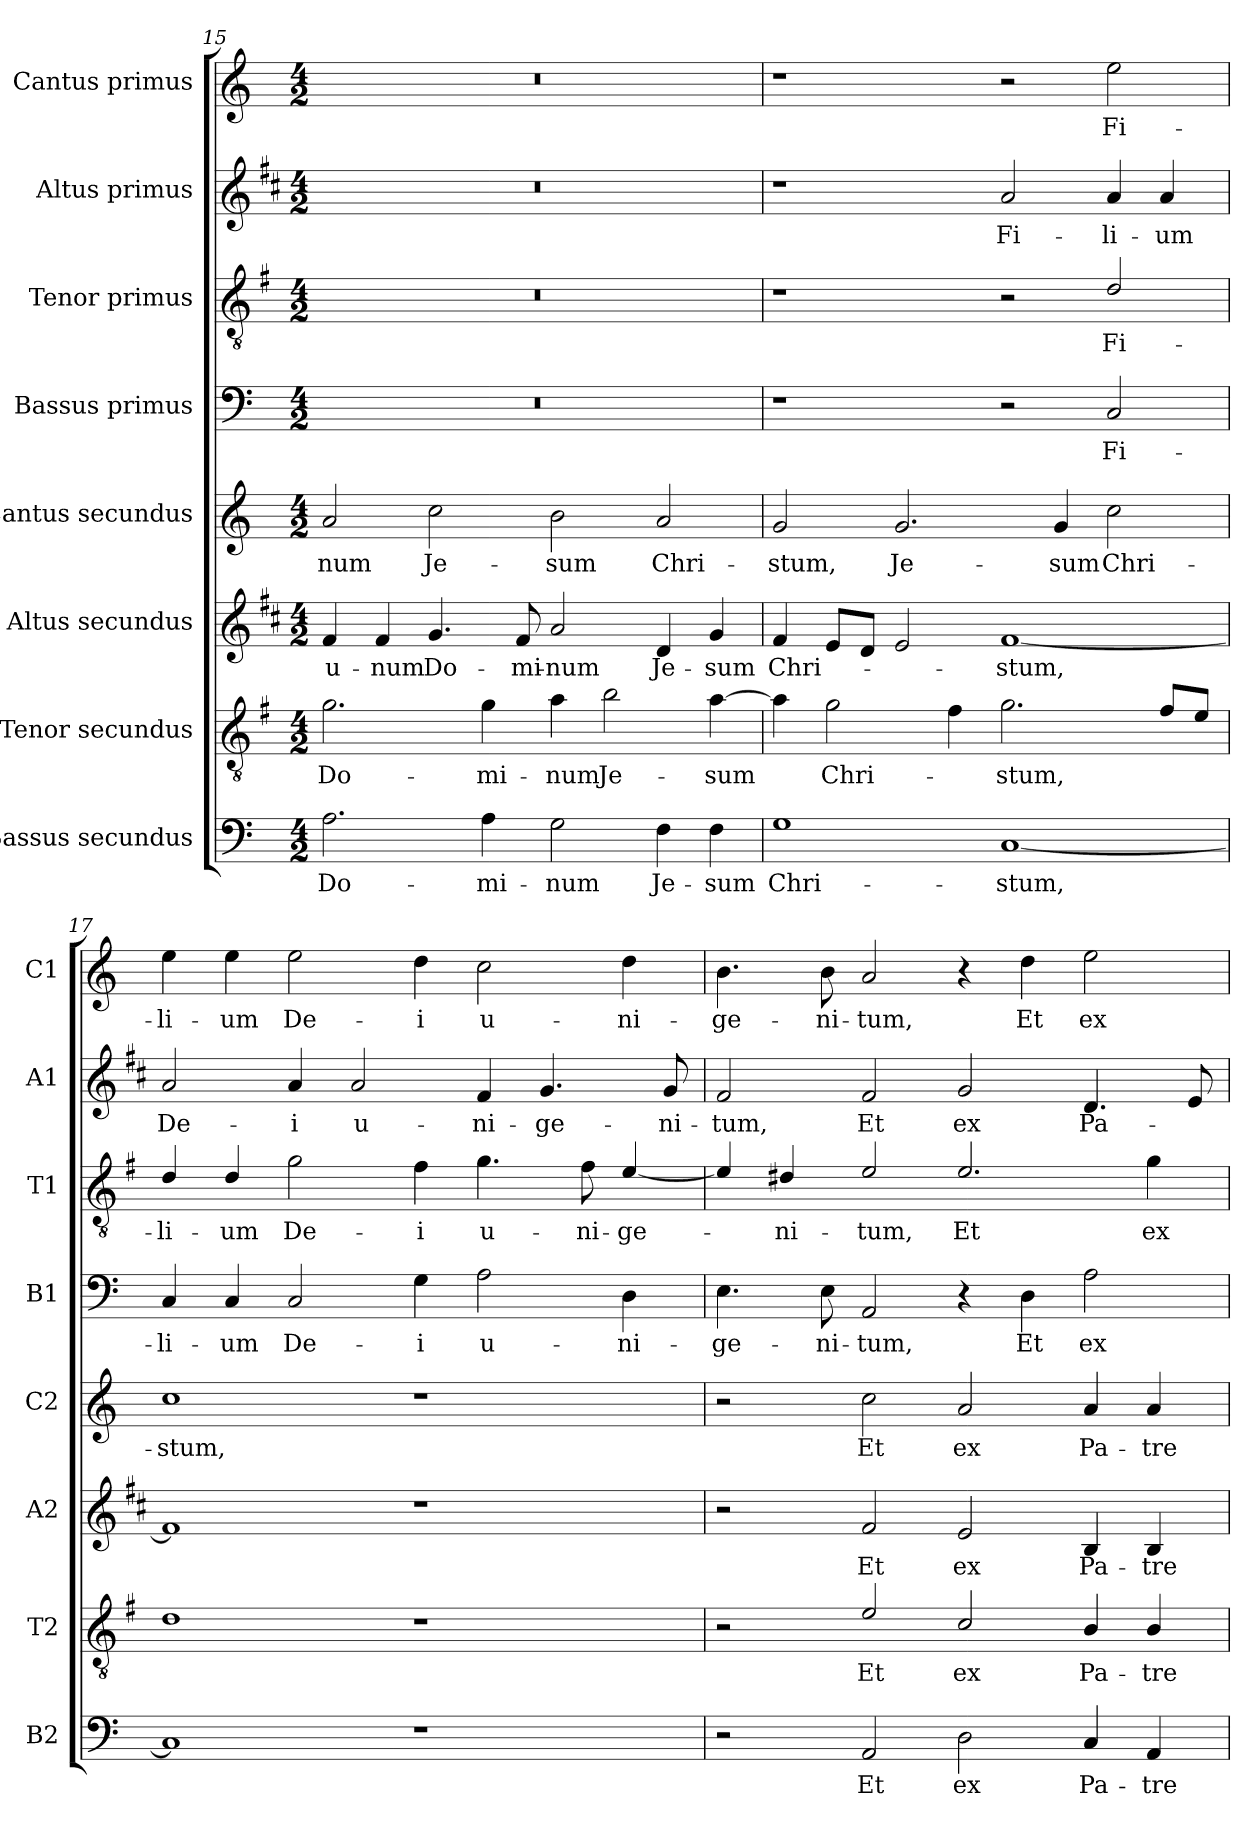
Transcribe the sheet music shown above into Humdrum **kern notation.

**kern	**text	**kern	**text	**kern	**text	**kern	**text	**kern	**text	**kern	**text	**kern	**text	**kern	**text
*part8	*part8	*part7	*part7	*part6	*part6	*part5	*part5	*part4	*part4	*part3	*part3	*part2	*part2	*part1	*part1
*staff8	*staff8	*staff7	*staff7	*staff6	*staff6	*staff5	*staff5	*staff4	*staff4	*staff3	*staff3	*staff2	*staff2	*staff1	*staff1
*I"Bassus secundus	*	*I"Tenor secundus	*	*I"Altus secundus	*	*I"Cantus secundus	*	*I"Bassus primus	*	*I"Tenor primus	*	*I"Altus primus	*	*I"Cantus primus	*
*I'B2	*	*I'T2	*	*I'A2	*	*I'C2	*	*I'B1	*	*I'T1	*	*I'A1	*	*I'C1	*
!!LO:LB:g=z
*clefF4	*	*clefGv2	*	*clefG2	*	*clefG2	*	*clefF4	*	*clefGv2	*	*clefG2	*	*clefG2	*
*	*	*ITrd4c7	*	*ITrd1c2	*	*	*	*	*	*ITrd4c7	*	*ITrd1c2	*	*	*
*k[]	*	*k[]	*	*k[]	*	*k[]	*	*k[]	*	*k[]	*	*k[]	*	*k[]	*
*C:	*	*C:	*	*C:	*	*C:	*	*C:	*	*C:	*	*C:	*	*C:	*
*M4/2	*	*M4/2	*	*M4/2	*	*M4/2	*	*M4/2	*	*M4/2	*	*M4/2	*	*M4/2	*
=15	=15	=15	=15	=15	=15	=15	=15	=15	=15	=15	=15	=15	=15	=15	=15
!	!LO:LY:b	!	!LO:LY:b	!	!LO:LY:b	!	!LO:LY:b	!	!	!	!	!	!	!	!
2.A\	Do-	2.c\	Do-	4e/	u-	2a/	-num	0r	.	0r	.	0r	.	0r	.
!	!	!	!	!	!LO:LY:b	!	!	!	!	!	!	!	!	!	!
.	.	.	.	4e/	-num	.	.	.	.	.	.	.	.	.	.
!	!	!	!	!	!LO:LY:b	!	!LO:LY:b	!	!	!	!	!	!	!	!
.	.	.	.	4.f/	Do-	2cc\	Je-	.	.	.	.	.	.	.	.
!	!LO:LY:b	!	!LO:LY:b	!	!	!	!	!	!	!	!	!	!	!	!
4A\	-mi-	4c\	-mi-	.	.	.	.	.	.	.	.	.	.	.	.
!	!	!	!	!	!LO:LY:b	!	!	!	!	!	!	!	!	!	!
.	.	.	.	8e/	-mi-	.	.	.	.	.	.	.	.	.	.
!	!LO:LY:b	!	!LO:LY:b	!	!LO:LY:b	!	!LO:LY:b	!	!	!	!	!	!	!	!
2G\	-num	4d\	-num	2g/	-num	2b\	-sum	.	.	.	.	.	.	.	.
!	!	!	!LO:LY:b	!	!	!	!	!	!	!	!	!	!	!	!
.	.	2e\	Je-	.	.	.	.	.	.	.	.	.	.	.	.
!	!LO:LY:b	!	!	!	!LO:LY:b	!	!LO:LY:b	!	!	!	!	!	!	!	!
4F\	Je-	.	.	4c/	Je-	2a/	Chri-	.	.	.	.	.	.	.	.
!	!LO:LY:b	!	!LO:LY:b	!	!LO:LY:b	!	!	!	!	!	!	!	!	!	!
4F\	-sum	[4d\	-sum	4f/	-sum	.	.	.	.	.	.	.	.	.	.
=16	=16	=16	=16	=16	=16	=16	=16	=16	=16	=16	=16	=16	=16	=16	=16
!	!LO:LY:b	!	!	!	!LO:LY:b	!	!LO:LY:b	!	!	!	!	!	!	!	!
1G	Chri-	4d\]	.	4e/	Chri-	2g/	-stum,	1r	.	1r	.	1r	.	1r	.
!	!	!	!LO:LY:b	!	!	!	!	!	!	!	!	!	!	!	!
.	.	2c\	Chri-	8d/L	.	.	.	.	.	.	.	.	.	.	.
.	.	.	.	8c/J	.	.	.	.	.	.	.	.	.	.	.
!	!	!	!	!	!	!	!LO:LY:b	!	!	!	!	!	!	!	!
.	.	.	.	2d/	.	2.g/	Je-	.	.	.	.	.	.	.	.
.	.	4B\	.	.	.	.	.	.	.	.	.	.	.	.	.
!	!LO:LY:b	!	!LO:LY:b	!	!LO:LY:b	!	!	!	!	!	!	!	!LO:LY:b	!	!
[1C	-stum,	2.c\	-stum,	[1e	-stum,	.	.	2r	.	2r	.	2g/	Fi-	2r	.
!	!	!	!	!	!	!	!LO:LY:b	!	!	!	!	!	!	!	!
.	.	.	.	.	.	4g/	-sum	.	.	.	.	.	.	.	.
!	!	!	!	!	!	!	!LO:LY:b	!	!LO:LY:b	!	!LO:LY:b	!	!LO:LY:b	!	!LO:LY:b
.	.	.	.	.	.	2cc\	Chri-	2C/	Fi-	2G/	Fi-	4g/	-li-	2ee\	Fi-
!	!	!	!	!	!	!	!	!	!	!	!	!	!LO:LY:b	!	!
.	.	8B/L	.	.	.	.	.	.	.	.	.	4g/	-um	.	.
.	.	8A/J	.	.	.	.	.	.	.	.	.	.	.	.	.
=17	=17	=17	=17	=17	=17	=17	=17	=17	=17	=17	=17	=17	=17	=17	=17
!	!	!	!	!	!	!	!LO:LY:b	!	!LO:LY:b	!	!LO:LY:b	!	!LO:LY:b	!	!LO:LY:b
1C]	.	1G	.	1e]	.	1cc	-stum,	4C/	-li-	4G/	-li-	2g/	De-	4ee\	-li-
!	!	!	!	!	!	!	!	!	!LO:LY:b	!	!LO:LY:b	!	!	!	!LO:LY:b
.	.	.	.	.	.	.	.	4C/	-um	4G/	-um	.	.	4ee\	-um
!	!	!	!	!	!	!	!	!	!LO:LY:b	!	!LO:LY:b	!	!LO:LY:b	!	!LO:LY:b
.	.	.	.	.	.	.	.	2C/	De-	2c\	De-	4g/	-i	2ee\	De-
!	!	!	!	!	!	!	!	!	!	!	!	!	!LO:LY:b	!	!
.	.	.	.	.	.	.	.	.	.	.	.	2g/	u-	.	.
!	!	!	!	!	!	!	!	!	!LO:LY:b	!	!LO:LY:b	!	!	!	!LO:LY:b
1r	.	1r	.	1r	.	1r	.	4G\	-i	4B\	-i	.	.	4dd\	-i
!	!	!	!	!	!	!	!	!	!LO:LY:b	!	!LO:LY:b	!	!LO:LY:b	!	!LO:LY:b
.	.	.	.	.	.	.	.	2A\	u-	4.c\	u-	4e/	-ni-	2cc\	u-
!	!	!	!	!	!	!	!	!	!	!	!	!	!LO:LY:b	!	!
.	.	.	.	.	.	.	.	.	.	.	.	4.f/	-ge-	.	.
!	!	!	!	!	!	!	!	!	!	!	!LO:LY:b	!	!	!	!
.	.	.	.	.	.	.	.	.	.	8B\	-ni-	.	.	.	.
!	!	!	!	!	!	!	!	!	!LO:LY:b	!	!LO:LY:b	!	!	!	!LO:LY:b
.	.	.	.	.	.	.	.	4D\	-ni-	[4A/	-ge-	.	.	4dd\	-ni-
!	!	!	!	!	!	!	!	!	!	!	!	!	!LO:LY:b	!	!
.	.	.	.	.	.	.	.	.	.	.	.	8f/	-ni-	.	.
=18	=18	=18	=18	=18	=18	=18	=18	=18	=18	=18	=18	=18	=18	=18	=18
!	!	!	!	!	!	!	!	!	!LO:LY:b	!	!	!	!LO:LY:b	!	!LO:LY:b
2r	.	2r	.	2r	.	2r	.	4.E\	-ge-	4A/]	.	2e/	-tum,	4.b\	-ge-
!	!	!	!	!	!	!	!	!	!	!	!LO:LY:b	!	!	!	!
.	.	.	.	.	.	.	.	.	.	4G#X/	-ni-	.	.	.	.
!	!	!	!	!	!	!	!	!	!LO:LY:b	!	!	!	!	!	!LO:LY:b
.	.	.	.	.	.	.	.	8E\	-ni-	.	.	.	.	8b\	-ni-
!	!LO:LY:b	!	!LO:LY:b	!	!LO:LY:b	!	!LO:LY:b	!	!LO:LY:b	!	!LO:LY:b	!	!LO:LY:b	!	!LO:LY:b
2AA/	Et	2A/	Et	2e/	Et	2cc\	Et	2AA/	-tum,	2A/	-tum,	2e/	Et	2a/	-tum,
!	!LO:LY:b	!	!LO:LY:b	!	!LO:LY:b	!	!LO:LY:b	!	!	!	!LO:LY:b	!	!LO:LY:b	!	!
2D\	ex	2F/	ex	2d/	ex	2a/	ex	4r	.	2.A/	Et	2f/	ex	4r	.
!	!	!	!	!	!	!	!	!	!LO:LY:b	!	!	!	!	!	!LO:LY:b
.	.	.	.	.	.	.	.	4D\	Et	.	.	.	.	4dd\	Et
!	!LO:LY:b	!	!LO:LY:b	!	!LO:LY:b	!	!LO:LY:b	!	!LO:LY:b	!	!	!	!LO:LY:b	!	!LO:LY:b
4C/	Pa-	4E/	Pa-	4A/	Pa-	4a/	Pa-	2A\	ex	.	.	4.c/	Pa-	2ee\	ex
!	!LO:LY:b	!	!LO:LY:b	!	!LO:LY:b	!	!LO:LY:b	!	!	!	!LO:LY:b	!	!	!	!
4AA/	-tre	4E/	-tre	4A/	-tre	4a/	-tre	.	.	4c\	ex	.	.	.	.
.	.	.	.	.	.	.	.	.	.	.	.	8d/	.	.	.
=	=	=	=	=	=	=	=	=	=	=	=	=	=	=	=
*-	*-	*-	*-	*-	*-	*-	*-	*-	*-	*-	*-	*-	*-	*-	*-
